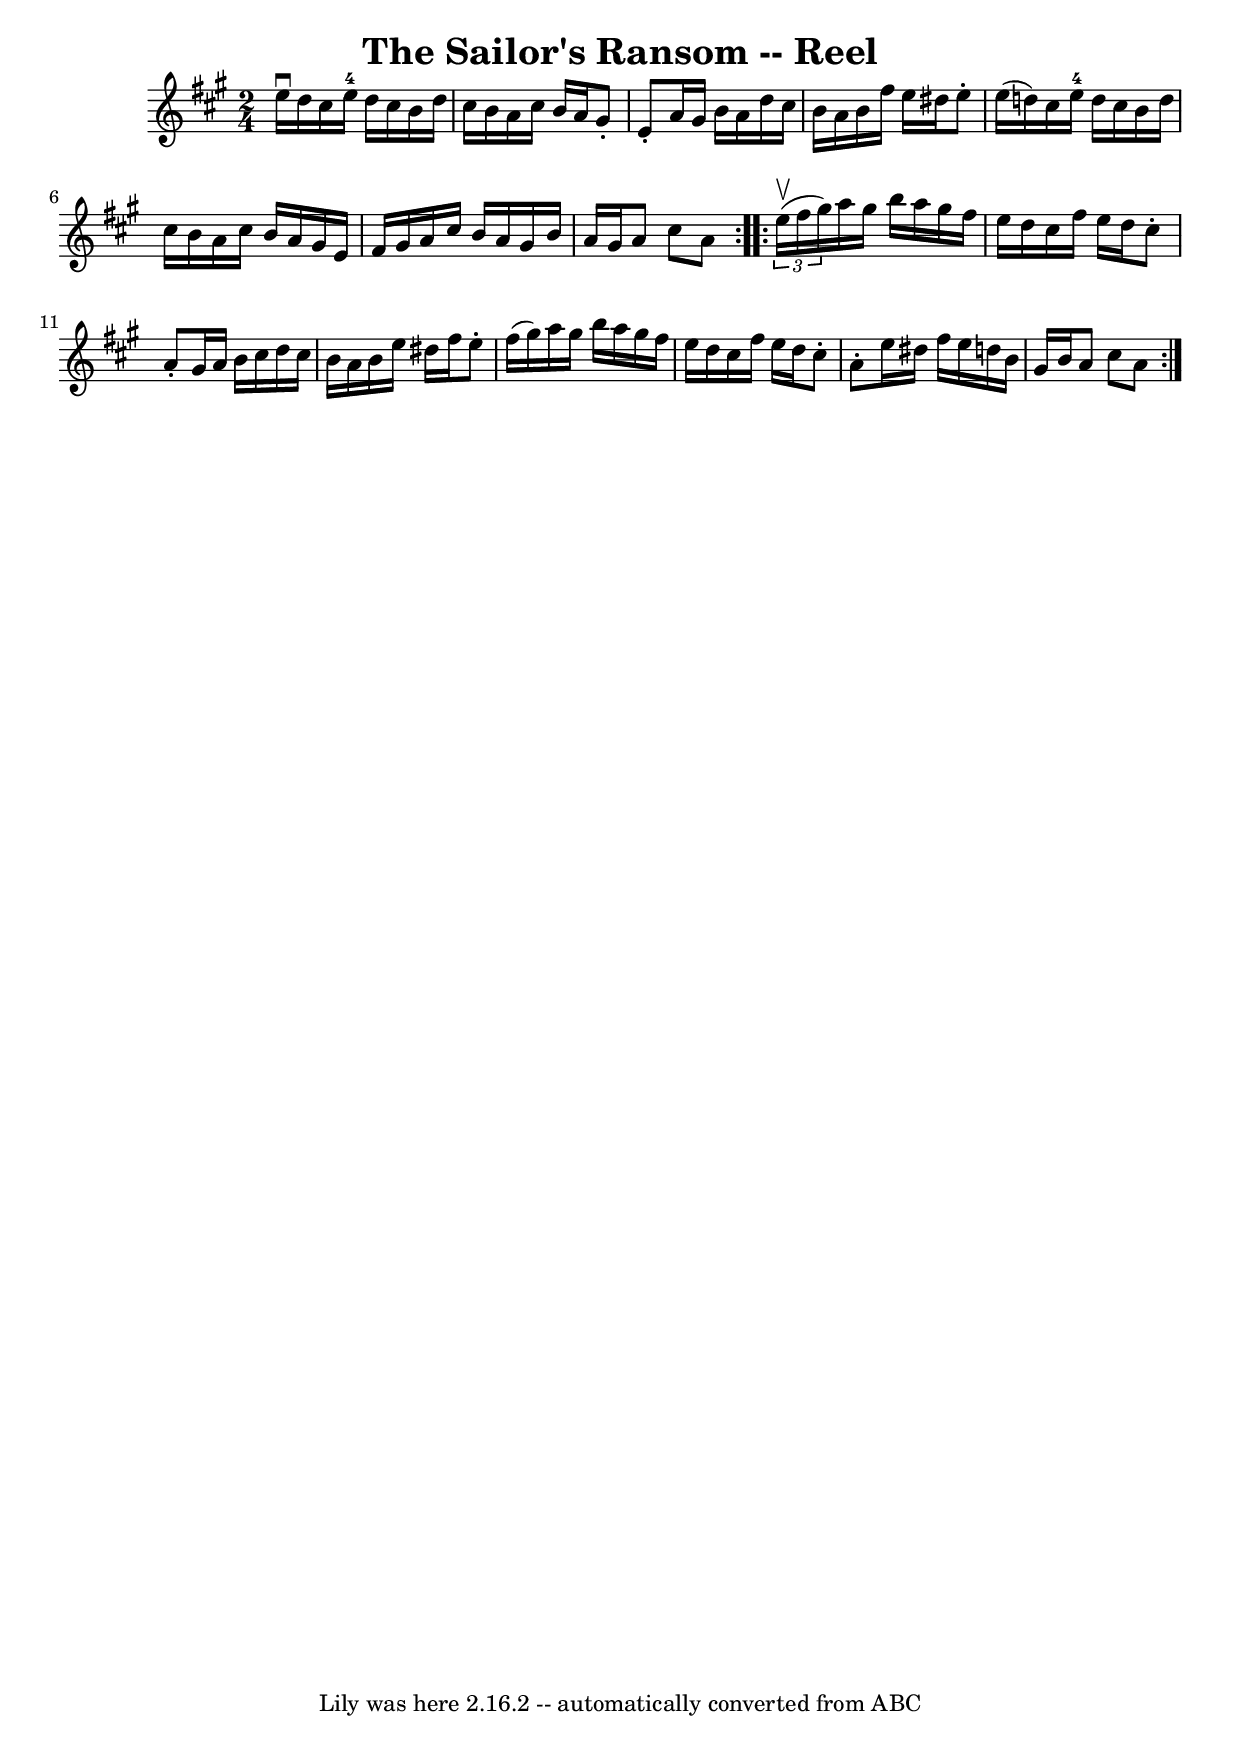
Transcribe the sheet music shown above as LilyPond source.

\version "2.16.2"
\include "Mammoth.ily"
\header {
  %% book = "Ryan's Mammoth Collection"
  crossRefNumber = "1"
  footnotes = "\\\\383"
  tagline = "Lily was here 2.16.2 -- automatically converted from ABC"
  title = "The Sailor's Ransom -- Reel"

}
voicedefault =  {



  \repeat volta 2 {

    \time 2/4 
    \key a \major e''16^\downbow d''16  |
    cis''16    
    e''16-4 d''16 cis''16 b'16 d''16 cis''16 b'16    |
    
    a'16 cis''16 b'16 a'16 gis'8 -. e'8 -.   |
    a'16    
    gis'16 b'16 a'16 d''16 cis''16 b'16 a'16    |
    b'16   
    fis''16 e''16 dis''16 e''8 -. e''16 (d''!16)   |
    
    cis''16 e''16-4 d''16 cis''16 b'16 d''16 cis''16 b'16    
    |
    a'16 cis''16 b'16 a'16 gis'16 e'16 fis'16    
    gis'16    |
    a'16 cis''16 b'16 a'16 gis'16 b'16 a'16  
    gis'16    |
    a'8 cis''8 a'8    
  }     
  \repeat volta 2 {
    
    \times 2/3 { e''16^\upbow(fis''16 gis''16) 
	       } |
    a''16    
    gis''16 b''16 a''16 gis''16 fis''16 e''16 d''16    |
    
    cis''16 fis''16 e''16 d''16 cis''8 -. a'8 -.   |
    gis'16  
    a'16 b'16 cis''16 d''16 cis''16 b'16 a'16    |
    
    b'16 e''16 dis''16 fis''16 e''8 -. fis''16 (gis''16)   
    |
    a''16 gis''16 b''16 a''16 gis''16 fis''16 e''16  
    d''16    |
    cis''16 fis''16 e''16 d''16 cis''8 -. a'8 
    -.   |
    e''16 dis''16 fis''16 e''16 d''!16 b'16    
    gis'16 b'16    |
    a'8 cis''8 a'8    
  }   

}

\score{
  <<

    \context Staff="default"
    {
      \voicedefault 
      
    }

  >>
  \layout {
    
  }
  \midi {
  }

}
